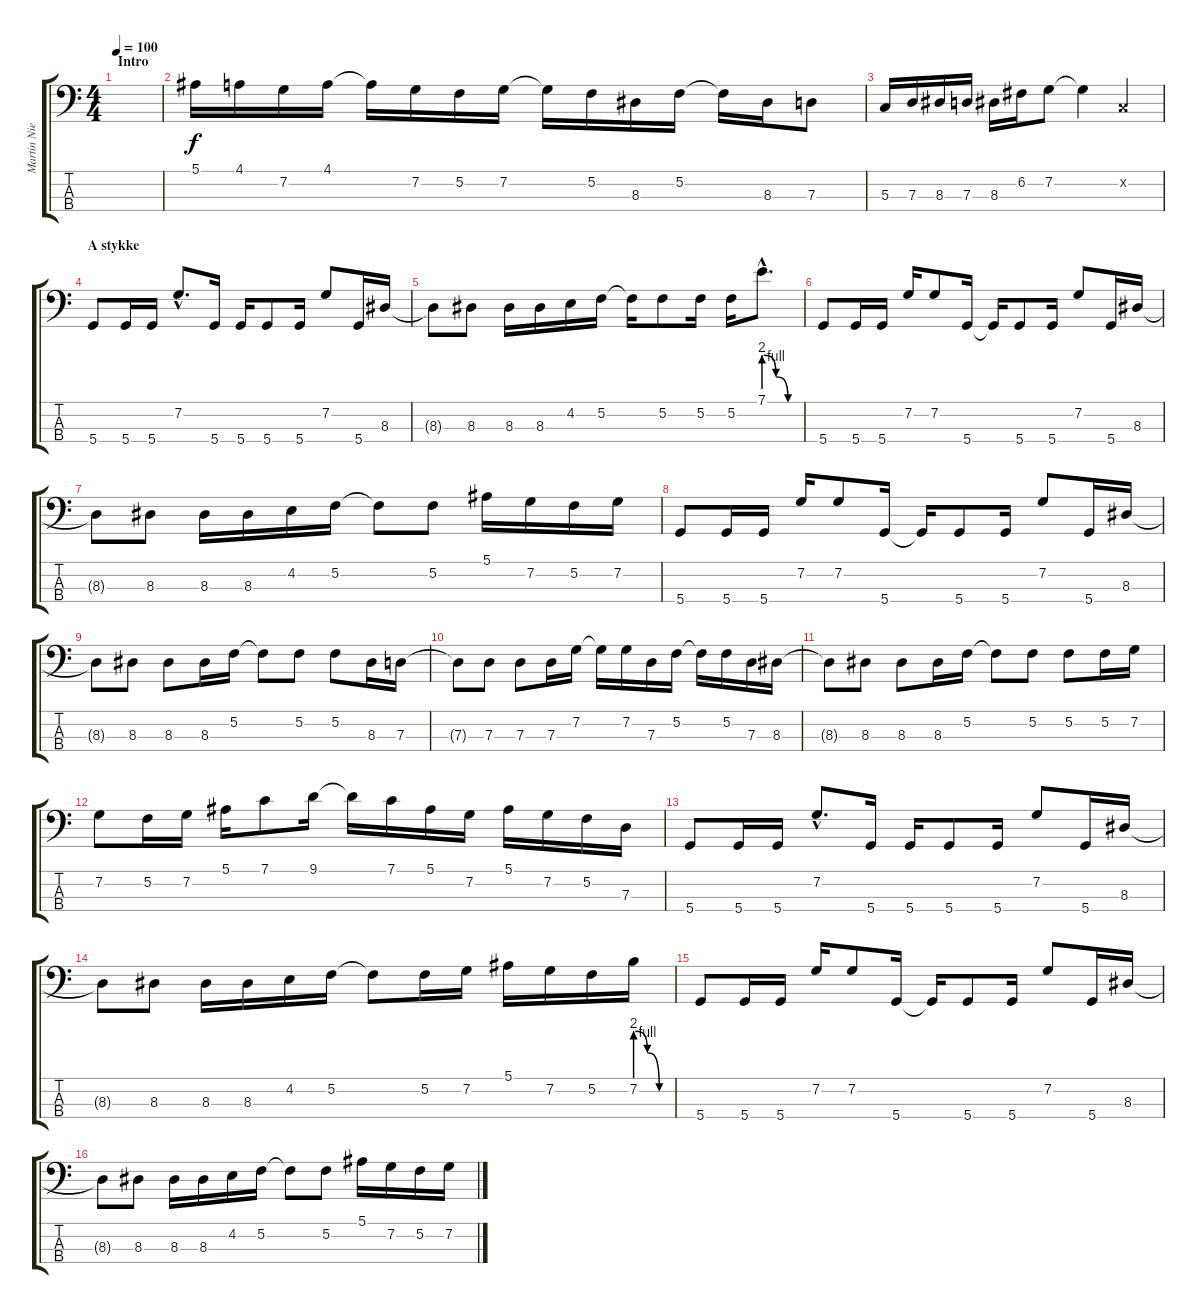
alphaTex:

\track ("Martin Nielsen (Bass)" "Martin Nie") {instrument electricbassfinger}
\staff {score tabs}
\tuning (F2 C2 G1 D1) {hide}
\ts (4 4)
\section ("" "Intro")
\tempo 100
\clef f4
\ks c
|
5.1.16 4.1.16 7.2.16 4.1.16 4.1{t}.16 7.2.16 5.2.16 7.2.16 7.2{t}.16 5.2.16 8.3.16 5.2.16 5.2{t}.16 8.3.16 7.3.8 |
5.3.16 7.3.16 8.3.16 7.3.16 8.3.16 6.2.16 7.2.8 7.2{t}.4 0.2{x}.4 |
\section ("" "A stykke")
5.4.8 5.4.16 5.4.16 7.2{hac}.8{d} 5.4.16 5.4.16 5.4.8 5.4.16 7.2.8 5.4.16 8.3.16 |
8.3{t}.8 8.3.8 8.3.16 8.3.16 4.2.16 5.2.16 5.2{t}.16 5.2.8 5.2.16 5.2.16 7.1{be (custom 0 8 20 4 40 0 60 0) hac}.8{d} |
5.4.8 5.4.16 5.4.16 7.2.16 7.2.8 5.4.16 5.4{t}.16 5.4.8 5.4.16 7.2.8 5.4.16 8.3.16 |
8.3{t}.8 8.3.8 8.3.16 8.3.16 4.2.16 5.2.16 5.2{t}.8 5.2.8 5.1.16 7.2.16 5.2.16 7.2.16 |
5.4.8 5.4.16 5.4.16 7.2.16 7.2.8 5.4.16 5.4{t}.16 5.4.8 5.4.16 7.2.8 5.4.16 8.3.16 |
8.3{t}.8 8.3.8 8.3.8 8.3.16 5.2.16 5.2{t}.8 5.2.8 5.2.8 8.3.16 7.3.16 |
7.3{t}.8 7.3.8 7.3.8 7.3.16 7.2.16 7.2{t}.16 7.2.16 7.3.16 5.2.16 5.2{t}.16 5.2.16 7.3.16 8.3.16 |
8.3{t}.8 8.3.8 8.3.8 8.3.16 5.2.16 5.2{t}.8 5.2.8 5.2.8 5.2.16 7.2.16 |
7.2.8 5.2.16 7.2.16 5.1.16 7.1.8 9.1.16 9.1{t}.16 7.1.16 5.1.16 7.2.16 5.1.16 7.2.16 5.2.16 7.3.16 |
5.4.8 5.4.16 5.4.16 7.2{hac}.8{d} 5.4.16 5.4.16 5.4.8 5.4.16 7.2.8 5.4.16 8.3.16 |
8.3{t}.8 8.3.8 8.3.16 8.3.16 4.2.16 5.2.16 5.2{t}.8 5.2.16 7.2.16 5.1.16 7.2.16 5.2.16 7.2{be (custom 0 8 20 4 40 0 60 0)}.16 |
5.4.8 5.4.16 5.4.16 7.2.16 7.2.8 5.4.16 5.4{t}.16 5.4.8 5.4.16 7.2.8 5.4.16 8.3.16 |
8.3{t}.8 8.3.8 8.3.16 8.3.16 4.2.16 5.2.16 5.2{t}.8 5.2.8 5.1.16 7.2.16 5.2.16 7.2.16
